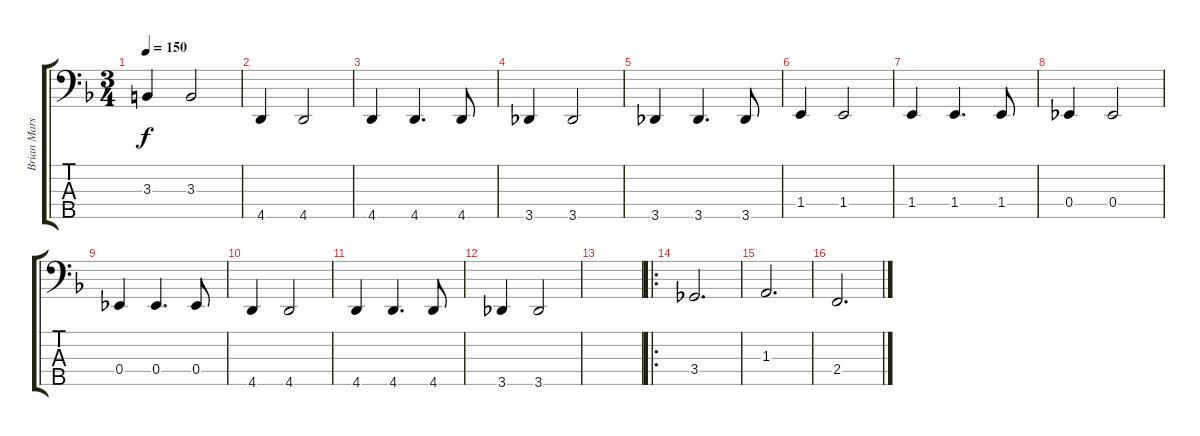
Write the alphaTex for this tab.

\track ("Brian Marshall" "Brian Mars") {instrument electricbassfinger}
\staff {score tabs}
\tuning (Gb2 Db2 Ab1 Eb1 Bb0) {hide}
\ts (3 4)
\tempo 150
\clef f4
\ks dminor
3.3.4{dy f} 3.3.2 |
4.5.4 4.5.2 |
4.5.4 4.5.4{d} 4.5.8 |
3.5.4 3.5.2 |
3.5.4 3.5.4{d} 3.5.8 |
1.4.4 1.4.2 |
1.4.4 1.4.4{d} 1.4.8 |
0.4.4 0.4.2 |
0.4.4 0.4.4{d} 0.4.8 |
4.5.4 4.5.2 |
4.5.4 4.5.4{d} 4.5.8 |
3.5.4 3.5.2 |
|
\ro
3.4.2{d} |
1.3.2{d} |
2.4.2{d}
